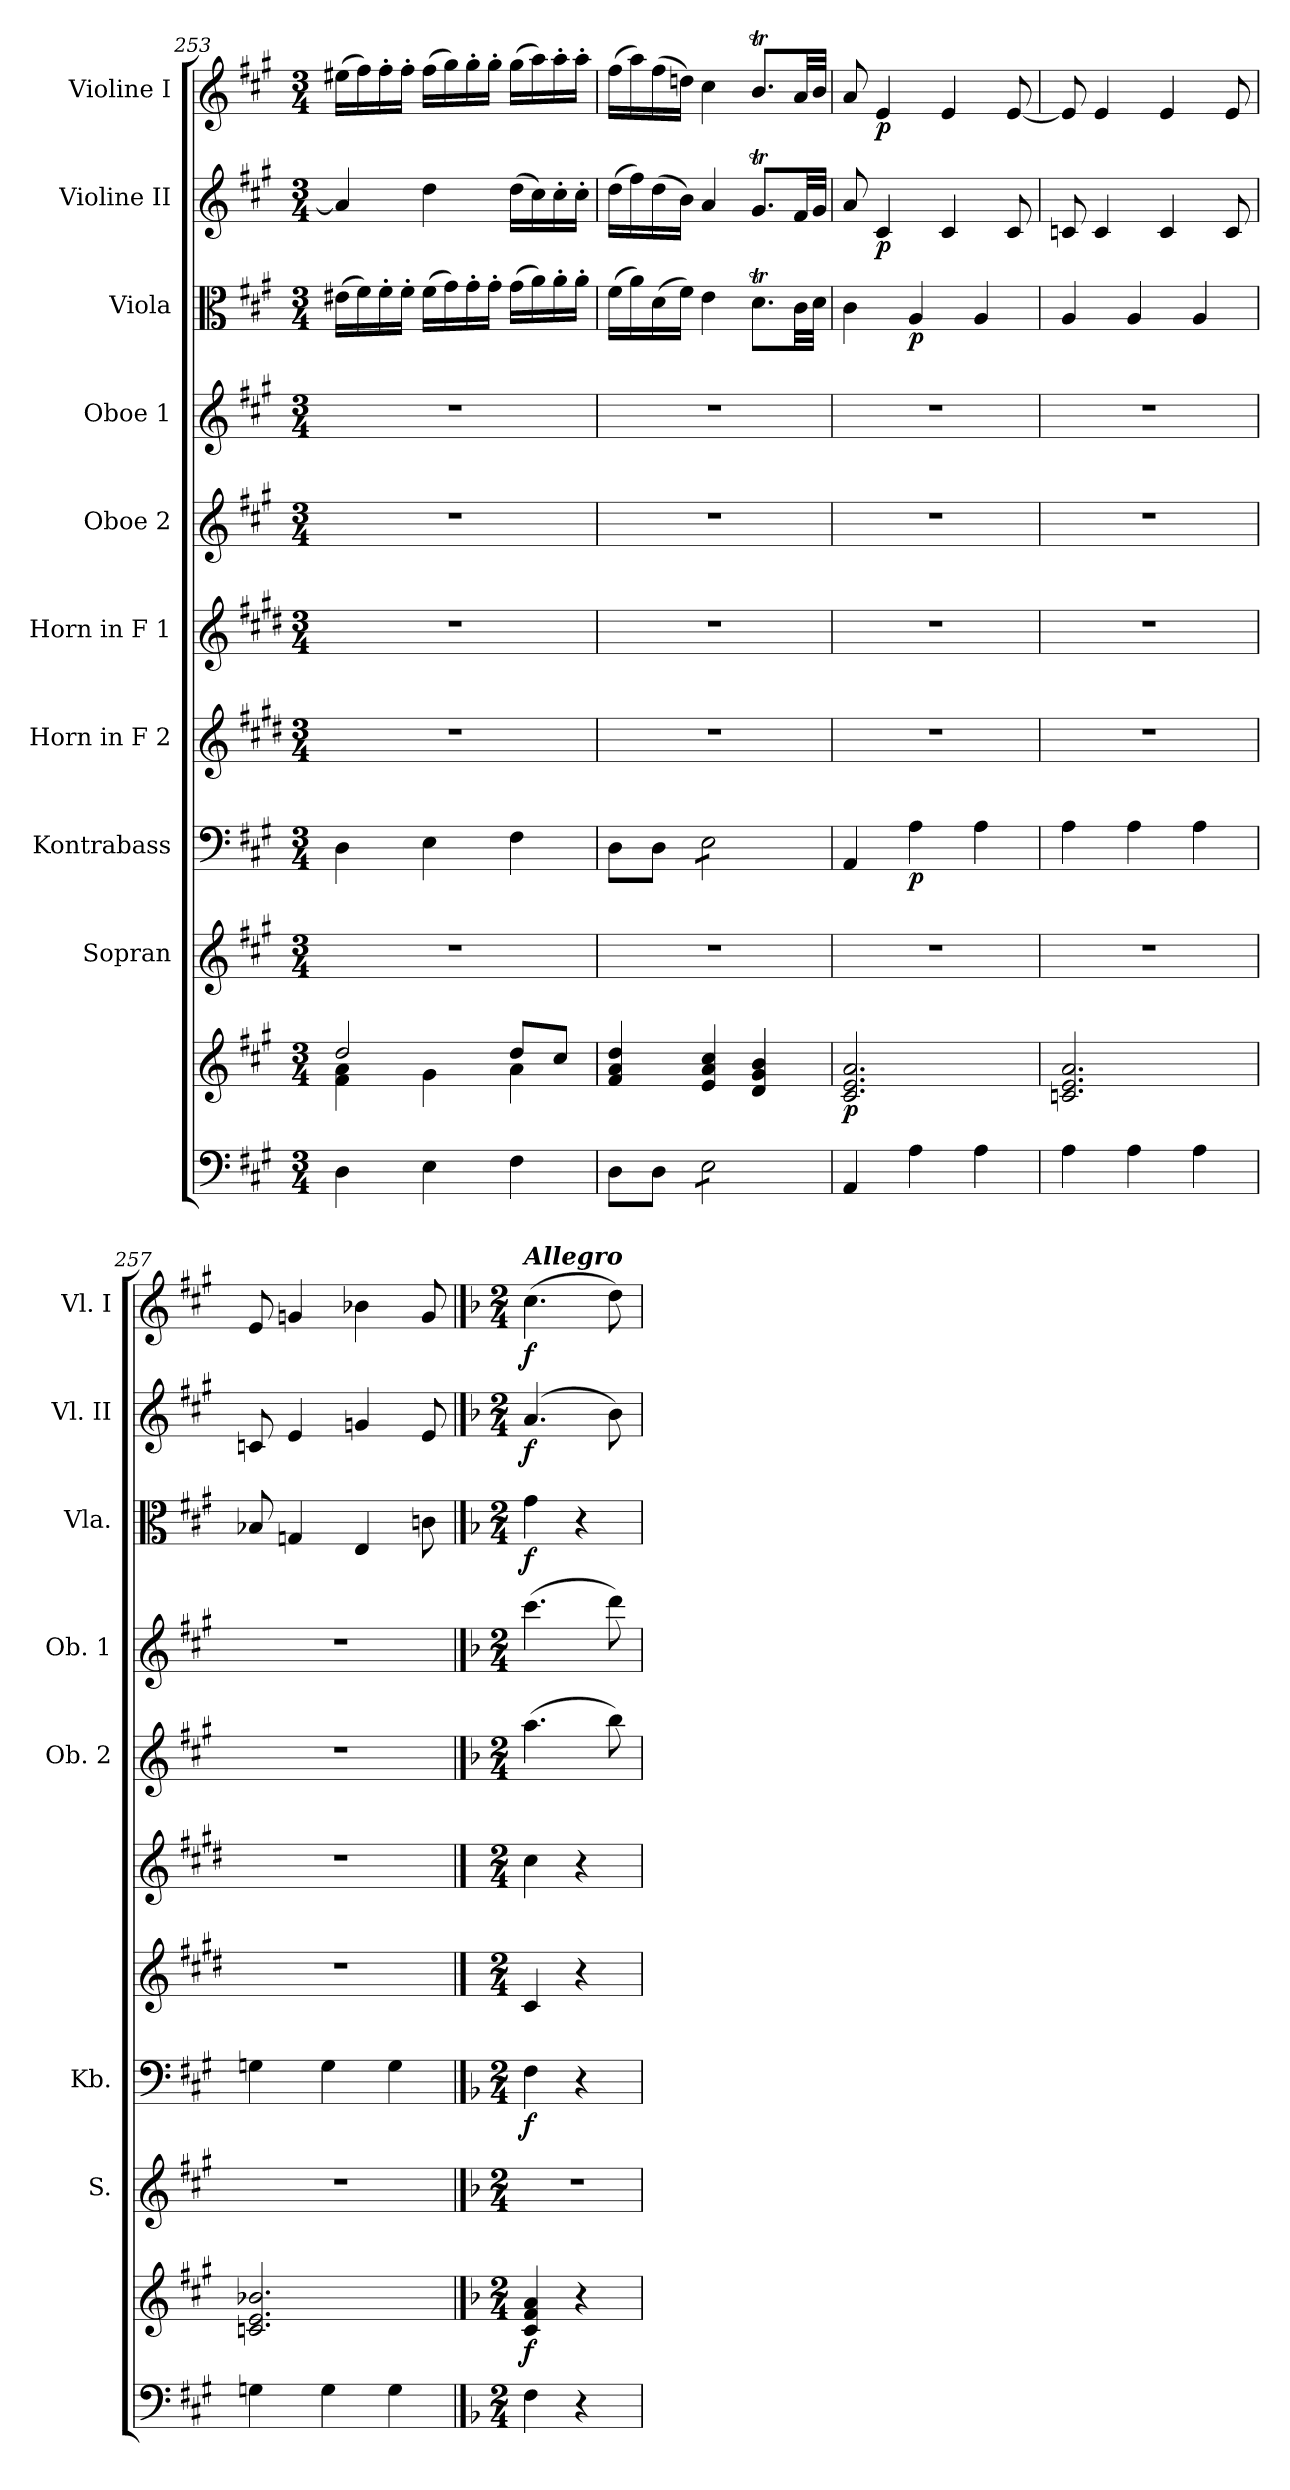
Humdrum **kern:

**kern	**kern	**dynam	**kern	**kern	**dynam	**kern	**kern	**kern	**kern	**kern	**dynam	**kern	**dynam	**kern	**dynam
*part10	*part10	*part10	*part9	*part8	*part8	*part7	*part6	*part5	*part4	*part3	*part3	*part2	*part2	*part1	*part1
*staff11	*staff10	*staff10/11	*staff9	*staff8	*staff8	*staff7	*staff6	*staff5	*staff4	*staff3	*staff3	*staff2	*staff2	*staff1	*staff1
*	*	*	*I"Sopran	*I"Kontrabass	*	*I"Horn in F 2	*I"Horn in F 1	*I"Oboe 2	*I"Oboe 1	*I"Viola	*	*I"Violine II	*	*I"Violine I	*
*	*	*	*I'S.	*I'Kb.	*	*	*	*I'Ob. 2	*I'Ob. 1	*I'Vla.	*	*I'Vl. II	*	*I'Vl. I	*
*clefF4	*clefG2	*	*clefG2	*clefF4	*	*clefG2	*clefG2	*clefG2	*clefG2	*clefC3	*	*clefG2	*	*clefG2	*
*	*	*	*	*ITrd7c12	*	*ITrd4c7	*ITrd4c7	*	*	*	*	*	*	*	*
*k[f#c#g#]	*k[f#c#g#]	*	*k[f#c#g#]	*k[f#c#g#]	*	*k[f#c#g#]	*k[f#c#g#]	*k[f#c#g#]	*k[f#c#g#]	*k[f#c#g#]	*	*k[f#c#g#]	*	*k[f#c#g#]	*
*A:	*A:	*	*A:	*A:	*	*A:	*A:	*A:	*A:	*A:	*	*A:	*	*A:	*
*M3/4	*M3/4	*	*M3/4	*M3/4	*	*M3/4	*M3/4	*M3/4	*M3/4	*M3/4	*	*M3/4	*	*M3/4	*
=253	=253	=253	=253	=253	=253	=253	=253	=253	=253	=253	=253	=253	=253	=253	=253
*	*^	*	*	*	*	*	*	*	*	*	*	*	*	*	*
4D\	2dd/	4f#\ 4a\	.	2.r	4DD\	.	2.r	2.r	2.r	2.r	(>16e#X\LL	.	4a/]	.	(>16ee#X\LL	.
.	.	.	.	.	.	.	.	.	.	.	16f#\)	.	.	.	16ff#\)	.
.	.	.	.	.	.	.	.	.	.	.	16f#'>\	.	.	.	16ff#'>\	.
.	.	.	.	.	.	.	.	.	.	.	16f#'>\JJ	.	.	.	16ff#'>\JJ	.
4E\	.	4g#\	.	.	4EE\	.	.	.	.	.	(>16f#\LL	.	4dd\	.	(>16ff#\LL	.
.	.	.	.	.	.	.	.	.	.	.	16g#\)	.	.	.	16gg#\)	.
.	.	.	.	.	.	.	.	.	.	.	16g#'>\	.	.	.	16gg#'>\	.
.	.	.	.	.	.	.	.	.	.	.	16g#'>\JJ	.	.	.	16gg#'>\JJ	.
4F#\	8dd/L	4a\	.	.	4FF#\	.	.	.	.	.	(>16g#\LL	.	(>16dd\LL	.	(>16gg#\LL	.
.	.	.	.	.	.	.	.	.	.	.	16a\)	.	16cc#\)	.	16aa\)	.
.	8cc#/J	.	.	.	.	.	.	.	.	.	16a'>\	.	16cc#'>\	.	16aa'>\	.
.	.	.	.	.	.	.	.	.	.	.	16a'>\JJ	.	16cc#'>\JJ	.	16aa'>\JJ	.
*	*v	*v	*	*	*	*	*	*	*	*	*	*	*	*	*	*
!!LO:PB:g=z
=254	=254	=254	=254	=254	=254	=254	=254	=254	=254	=254	=254	=254	=254	=254	=254
8D\L	4f#/ 4a/ 4dd/	.	2.r	8DD\L	.	2.r	2.r	2.r	2.r	(>16f#\LL	.	(>16dd\LL	.	(>16ff#\LL	.
.	.	.	.	.	.	.	.	.	.	16a\)	.	16ff#\)	.	16aa\)	.
8D\J	.	.	.	8DD\J	.	.	.	.	.	(>16d\	.	(>16dd\	.	(>16ff#\	.
.	.	.	.	.	.	.	.	.	.	16f#\JJ)	.	16b\JJ)	.	16ddn\JJ)	.
*tremolo	*	*	*	*	*	*	*	*	*	*	*	*	*	*	*
*	*	*	*	*tremolo	*	*	*	*	*	*	*	*	*	*	*
8E\L	4e/ 4a/ 4cc#/	.	.	8EE\L	.	.	.	.	.	4e\	.	4a/	.	4cc#\	.
8E\	.	.	.	8EE\	.	.	.	.	.	.	.	.	.	.	.
8E\	4d/ 4g#/ 4b/	.	.	8EE\	.	.	.	.	.	8.dT\L	.	8.g#t/L	.	8.bT/L	.
8E\J	.	.	.	8EE\J	.	.	.	.	.	.	.	.	.	.	.
*	*	*	*	*Xtremolo	*	*	*	*	*	*	*	*	*	*	*
*Xtremolo	*	*	*	*	*	*	*	*	*	*	*	*	*	*	*
.	.	.	.	.	.	.	.	.	.	32c#\LL	.	32f#/LL	.	32a/LL	.
.	.	.	.	.	.	.	.	.	.	32d\JJJ	.	32g#/JJJ	.	32b/JJJ	.
=255	=255	=255	=255	=255	=255	=255	=255	=255	=255	=255	=255	=255	=255	=255	=255
!	!	!LO:DY:b	!	!	!	!	!	!	!	!	!	!	!	!	!
4AA/	2.c#/ 2.e/ 2.a/	p	2.r	4AAA/	.	2.r	2.r	2.r	2.r	4c#\	.	8a/	.	8a/	.
!	!	!	!	!	!	!	!	!	!	!	!	!	!LO:DY:b	!	!LO:DY:b
.	.	.	.	.	.	.	.	.	.	.	.	4c#/	p	4e/	p
!	!	!	!	!	!LO:DY:b	!	!	!	!	!	!LO:DY:b	!	!	!	!
4A\	.	.	.	4AA\	p	.	.	.	.	4A/	p	.	.	.	.
.	.	.	.	.	.	.	.	.	.	.	.	4c#/	.	4e/	.
4A\	.	.	.	4AA\	.	.	.	.	.	4A/	.	.	.	.	.
.	.	.	.	.	.	.	.	.	.	.	.	8c#/	.	[8e/	.
=256	=256	=256	=256	=256	=256	=256	=256	=256	=256	=256	=256	=256	=256	=256	=256
4A\	2.cn/ 2.e/ 2.a/	.	2.r	4AA\	.	2.r	2.r	2.r	2.r	4A/	.	8cn/	.	8e/]	.
.	.	.	.	.	.	.	.	.	.	.	.	4c/	.	4e/	.
4A\	.	.	.	4AA\	.	.	.	.	.	4A/	.	.	.	.	.
.	.	.	.	.	.	.	.	.	.	.	.	4c/	.	4e/	.
4A\	.	.	.	4AA\	.	.	.	.	.	4A/	.	.	.	.	.
.	.	.	.	.	.	.	.	.	.	.	.	8c/	.	8e/	.
=257	=257	=257	=257	=257	=257	=257	=257	=257	=257	=257	=257	=257	=257	=257	=257
4Gn\	2.cn/ 2.e/ 2.b-X/	.	2.r	4GGn\	.	2.r	2.r	2.r	2.r	8B-X/	.	8cn/	.	8e/	.
.	.	.	.	.	.	.	.	.	.	4Gn/	.	4e/	.	4gn/	.
4G\	.	.	.	4GG\	.	.	.	.	.	.	.	.	.	.	.
.	.	.	.	.	.	.	.	.	.	4E/	.	4gn/	.	4b-X\	.
4G\	.	.	.	4GG\	.	.	.	.	.	.	.	.	.	.	.
.	.	.	.	.	.	.	.	.	.	8cn\	.	8e/	.	8g/	.
!!LO:PB:g=z
==258	==258	==258	==258	==258	==258	==258	==258	==258	==258	==258	==258	==258	==258	==258	==258
*k[b-]	*k[b-]	*	*k[b-]	*k[b-]	*	*k[b-]	*k[b-]	*k[b-]	*k[b-]	*k[b-]	*	*k[b-]	*	*k[b-]	*
*F:	*F:	*	*F:	*F:	*	*F:	*F:	*F:	*F:	*F:	*	*F:	*	*F:	*
*M2/4	*M2/4	*	*M2/4	*M2/4	*	*M2/4	*M2/4	*M2/4	*M2/4	*M2/4	*	*M2/4	*	*M2/4	*
!	!	!	!	!	!	!	!	!	!	!	!	!	!	!LO:TX:a:Bi:t=Allegro	!
!	!	!LO:DY:b	!	!	!LO:DY:b	!	!	!	!	!	!LO:DY:b	!	!LO:DY:b	!	!LO:DY:b
4F\	4c/ 4f/ 4a/	f	2r	4FF\	f	4F/	4f\	(>4.aa\	(>4.ccc\	4g\	f	(4.a/	f	(>4.cc\	f
4r	4r	.	.	4r	.	4r	4r	.	.	4r	.	.	.	.	.
.	.	.	.	.	.	.	.	8bb-\)	8ddd\)	.	.	8b-\)	.	8dd\)	.
=	=	=	=	=	=	=	=	=	=	=	=	=	=	=	=
*-	*-	*-	*-	*-	*-	*-	*-	*-	*-	*-	*-	*-	*-	*-	*-
